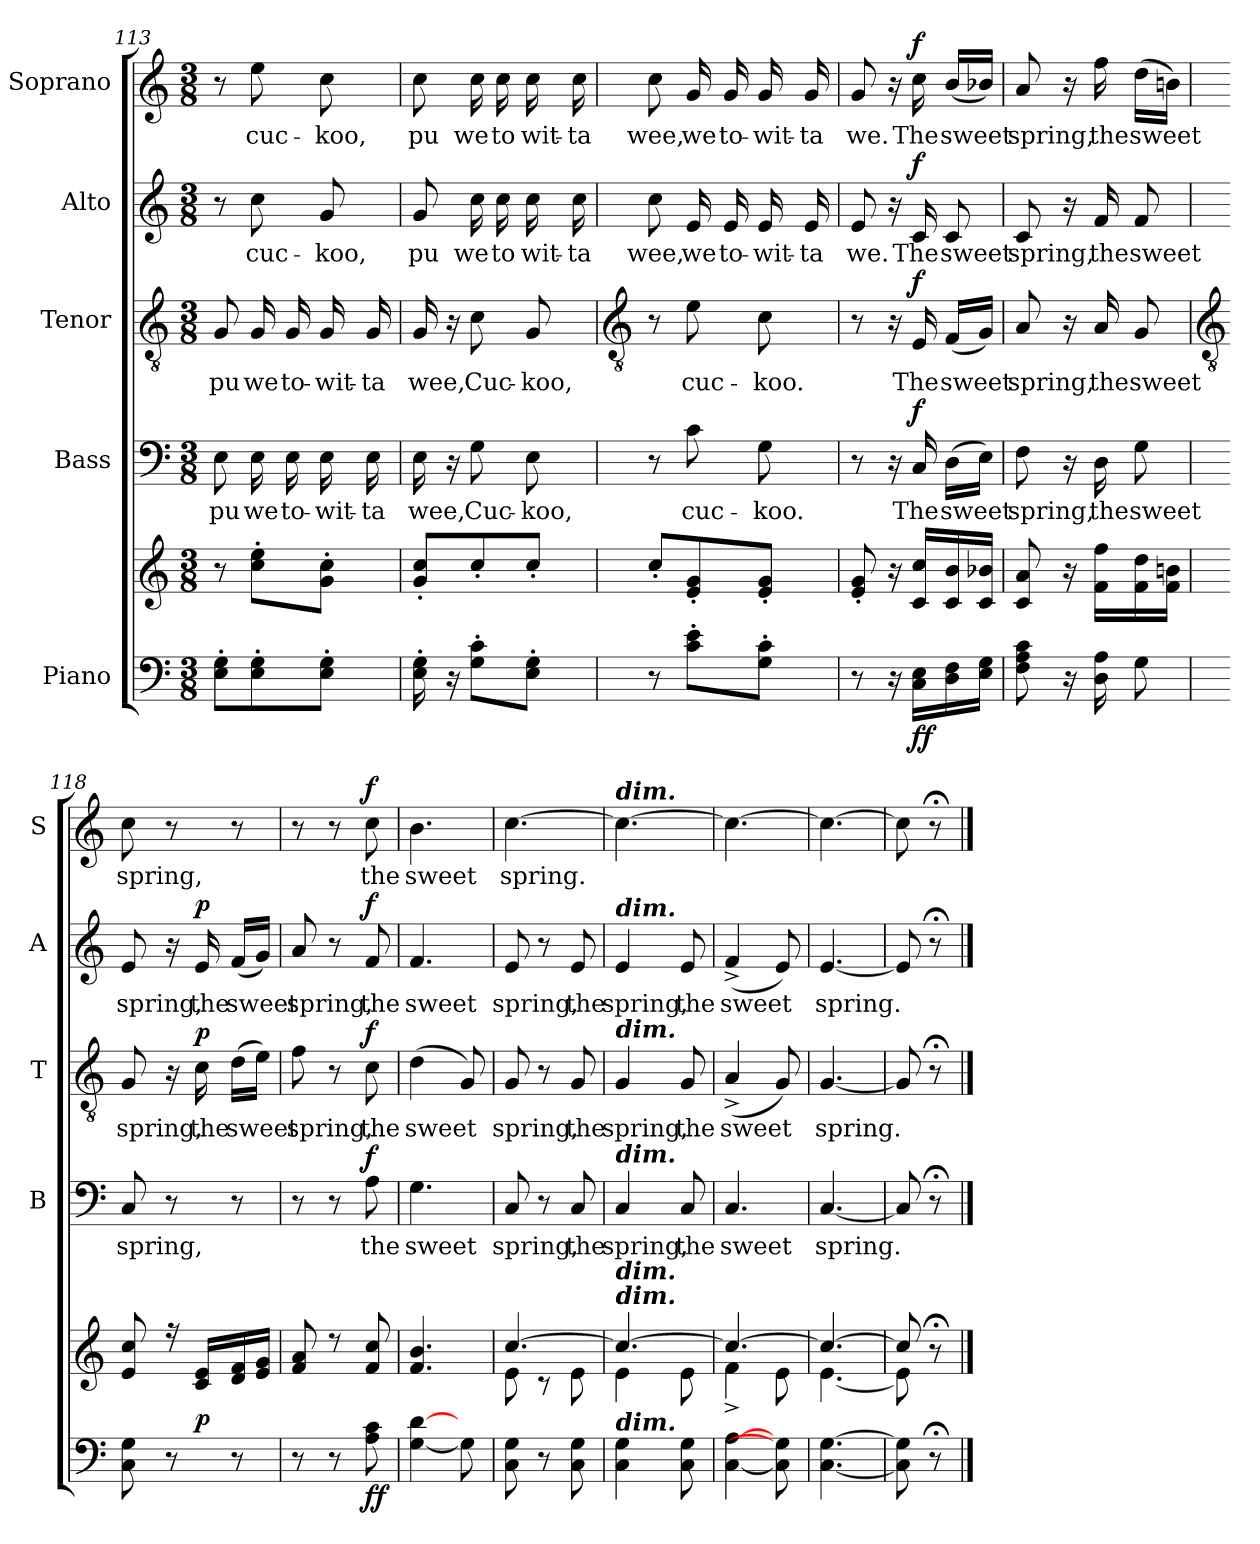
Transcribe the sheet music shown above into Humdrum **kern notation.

**kern	**kern	**dynam	**kern	**text	**dynam	**kern	**text	**dynam	**kern	**text	**dynam	**kern	**text	**dynam
*part5	*part5	*part5	*part4	*part4	*part4	*part3	*part3	*part3	*part2	*part2	*part2	*part1	*part1	*part1
*staff6	*staff5	*staff5/6	*staff4	*staff4	*staff4	*staff3	*staff3	*staff3	*staff2	*staff2	*staff2	*staff1	*staff1	*staff1
*I"Piano	*	*	*I"Bass	*	*	*I"Tenor	*	*	*I"Alto	*	*	*I"Soprano	*	*
*	*	*	*I'B	*	*	*I'T	*	*	*I'A	*	*	*I'S	*	*
*clefF4	*clefG2	*	*clefF4	*	*	*clefGv2	*	*	*clefG2	*	*	*clefG2	*	*
*k[]	*k[]	*	*k[]	*	*	*k[]	*	*	*k[]	*	*	*k[]	*	*
*C:	*C:	*	*C:	*	*	*C:	*	*	*C:	*	*	*C:	*	*
*M3/8	*M3/8	*	*M3/8	*	*	*M3/8	*	*	*M3/8	*	*	*M3/8	*	*
=113	=113	=113	=113	=113	=113	=113	=113	=113	=113	=113	=113	=113	=113	=113
!	!	!	!	!LO:LY:b	!	!	!LO:LY:b	!	!	!	!	!	!	!
8E' 8G'L	8r	.	8E	pu	.	8G	pu	.	8r	.	.	8r	.	.
!	!	!	!	!LO:LY:b	!	!	!LO:LY:b	!	!	!LO:LY:b	!	!	!LO:LY:b	!
8E' 8G'	8cc' 8ee'L	.	16E	we	.	16G	we	.	8cc	cuc-	.	8ee	cuc-	.
!	!	!	!	!LO:LY:b	!	!	!LO:LY:b	!	!	!	!	!	!	!
.	.	.	16E	to-	.	16G	to-	.	.	.	.	.	.	.
!	!	!	!	!LO:LY:b	!	!	!LO:LY:b	!	!	!LO:LY:b	!	!	!LO:LY:b	!
8E' 8G'J	8g' 8cc'J	.	16E	-wit-	.	16G	-wit-	.	8g	-koo,	.	8cc	-koo,	.
!	!	!	!	!LO:LY:b	!	!	!LO:LY:b	!	!	!	!	!	!	!
.	.	.	16E	-ta	.	16G	-ta	.	.	.	.	.	.	.
=114	=114	=114	=114	=114	=114	=114	=114	=114	=114	=114	=114	=114	=114	=114
!	!	!	!	!LO:LY:b	!	!	!LO:LY:b	!	!	!LO:LY:b	!	!	!LO:LY:b	!
16E' 16G'	8g' 8cc'L	.	16E	wee,	.	16G	wee,	.	8g	pu	.	8cc	pu	.
16r	.	.	16r	.	.	16r	.	.	.	.	.	.	.	.
!	!	!	!	!LO:LY:b	!	!	!LO:LY:b	!	!	!LO:LY:b	!	!	!LO:LY:b	!
8G' 8c'L	8cc'	.	8G	Cuc-	.	8c	Cuc-	.	16cc	we	.	16cc	we	.
!	!	!	!	!	!	!	!	!	!	!LO:LY:b	!	!	!LO:LY:b	!
.	.	.	.	.	.	.	.	.	16cc	to	.	16cc	to	.
!	!	!	!	!LO:LY:b	!	!	!LO:LY:b	!	!	!LO:LY:b	!	!	!LO:LY:b	!
8E' 8G'J	8cc'J	.	8E	-koo,	.	8G	-koo,	.	16cc	wit-	.	16cc	wit-	.
!	!	!	!	!	!	!	!	!	!	!LO:LY:b	!	!	!LO:LY:b	!
.	.	.	.	.	.	.	.	.	16cc	-ta	.	16cc	-ta	.
!!LO:LB:g=z
=115	=115	=115	=115	=115	=115	=115	=115	=115	=115	=115	=115	=115	=115	=115
*	*	*	*	*	*	*clefGv2	*	*	*	*	*	*	*	*
!	!	!	!	!	!	!	!	!	!	!LO:LY:b	!	!	!LO:LY:b	!
8r	8cc'L	.	8r	.	.	8r	.	.	8cc	wee,	.	8cc	wee,	.
!	!	!	!	!LO:LY:b	!	!	!LO:LY:b	!	!	!LO:LY:b	!	!	!LO:LY:b	!
8c' 8e'L	8e' 8g'	.	8c	cuc-	.	8e	cuc-	.	16e	we	.	16g	we	.
!	!	!	!	!	!	!	!	!	!	!LO:LY:b	!	!	!LO:LY:b	!
.	.	.	.	.	.	.	.	.	16e	to-	.	16g	to-	.
!	!	!	!	!LO:LY:b	!	!	!LO:LY:b	!	!	!LO:LY:b	!	!	!LO:LY:b	!
8G' 8c'J	8e' 8g'J	.	8G	-koo.	.	8c	-koo.	.	16e	-wit-	.	16g	-wit-	.
!	!	!	!	!	!	!	!	!	!	!LO:LY:b	!	!	!LO:LY:b	!
.	.	.	.	.	.	.	.	.	16e	-ta	.	16g	-ta	.
=116	=116	=116	=116	=116	=116	=116	=116	=116	=116	=116	=116	=116	=116	=116
!	!	!	!	!	!	!	!	!	!	!LO:LY:b	!	!	!LO:LY:b	!
8r	8e' 8g'	.	8r	.	.	8r	.	.	8e	we.	.	8g	we.	.
16r	16r	.	16r	.	.	16r	.	.	16r	.	.	16r	.	.
!	!	!LO:DY:b=2	!	!LO:LY:b	!	!	!LO:LY:b	!	!	!LO:LY:b	!	!	!LO:LY:b	!
!	!	!LO:DY:n=1:b	!	!	!LO:DY:b	!	!	!LO:DY:b	!	!	!LO:DY:b	!	!	!LO:DY:b
16C 16ELL	16c 16ccLL	f f	16C	The	f	16E	The	f	16c	The	f	16cc	The	f
!	!	!	!	!LO:LY:b	!	!	!LO:LY:b	!	!	!LO:LY:b	!	!	!LO:LY:b	!
16D 16F	16c/ 16b/	.	(>16DLL	sweet	.	(<16FLL	sweet	.	8c	sweet	.	(<16b/LL	sweet	.
16E 16GJJ	16c/ 16b-X/JJ	.	16EJJ)	.	.	16GJJ)	.	.	.	.	.	16b-X/JJ)	.	.
=117	=117	=117	=117	=117	=117	=117	=117	=117	=117	=117	=117	=117	=117	=117
!	!	!	!	!LO:LY:b	!	!	!LO:LY:b	!	!	!LO:LY:b	!	!	!LO:LY:b	!
8F 8A 8c	8c 8a	.	8F	spring,	.	8A	spring,	.	8c	spring,	.	8a	spring,	.
16r	16r	.	16r	.	.	16r	.	.	16r	.	.	16r	.	.
!	!	!	!	!LO:LY:b	!	!	!LO:LY:b	!	!	!LO:LY:b	!	!	!LO:LY:b	!
16D 16ALL	16f 16ffLL	.	16D	the	.	16A	the	.	16f	the	.	16ff	the	.
!	!	!	!	!LO:LY:b	!	!	!LO:LY:b	!	!	!LO:LY:b	!	!	!LO:LY:b	!
8GJ	16f 16dd	.	8G	sweet	.	8G	sweet	.	8f	sweet	.	(>16ddLL	sweet	.
.	16f 16bnJJ	.	.	.	.	.	.	.	.	.	.	16bnJJ)	.	.
!!LO:LB:g=z
=118	=118	=118	=118	=118	=118	=118	=118	=118	=118	=118	=118	=118	=118	=118
*	*	*	*	*	*	*clefGv2	*	*	*	*	*	*	*	*
*	*^	*	*	*	*	*	*	*	*	*	*	*	*	*
!	!	!	!	!	!LO:LY:b	!	!	!LO:LY:b	!	!	!LO:LY:b	!	!	!LO:LY:b	!
8C 8G	8e/ 8cc/	4.ryy	.	8C	spring,	.	8G	spring,	.	8e	spring,	.	8cc	spring,	.
8r	16r	.	.	8r	.	.	16r	.	.	16r	.	.	8r	.	.
!	!	!	!LO:DY:b	!	!	!	!	!LO:LY:b	!LO:DY:b	!	!LO:LY:b	!LO:DY:b	!	!	!
.	16c/ 16e/LL	.	p	.	.	.	16c	the	p	16e	the	p	.	.	.
!	!	!	!	!	!	!	!	!LO:LY:b	!	!	!LO:LY:b	!	!	!	!
8r	16d/ 16f/	.	.	8r	.	.	(>16dLL	sweet	.	(<16fLL	sweet	.	8r	.	.
.	16e/ 16g/JJ	.	.	.	.	.	16eJJ)	.	.	16gJJ)	.	.	.	.	.
=119	=119	=119	=119	=119	=119	=119	=119	=119	=119	=119	=119	=119	=119	=119	=119
!	!	!	!	!	!	!	!	!LO:LY:b	!	!	!LO:LY:b	!	!	!	!
8r	8f/ 8a/	4.ryy	.	8r	.	.	8f	spring,	.	8a	spring,	.	8r	.	.
8r	8r	.	.	8r	.	.	8r	.	.	8r	.	.	8r	.	.
!	!	!	!LO:DY:b=2	!	!LO:LY:b	!	!	!LO:LY:b	!	!	!LO:LY:b	!	!	!LO:LY:b	!
!	!	!	!LO:DY:n=1:b	!	!	!LO:DY:b	!	!	!LO:DY:b	!	!	!LO:DY:b	!	!	!LO:DY:b
8A 8c	8f/ 8cc/	.	f f	8A	the	f	8c	the	f	8f	the	f	8cc	the	f
=120	=120	=120	=120	=120	=120	=120	=120	=120	=120	=120	=120	=120	=120	=120	=120
!	!	!	!	!	!LO:LY:b	!	!	!LO:LY:b	!	!	!LO:LY:b	!	!	!LO:LY:b	!
[4G [4d	4.f/ 4.b/	4.ryy	.	4.G	sweet	.	(<4d	sweet	.	4.f	sweet	.	4.b	sweet	.
8G]	.	.	.	.	.	.	8G)	.	.	.	.	.	.	.	.
=121	=121	=121	=121	=121	=121	=121	=121	=121	=121	=121	=121	=121	=121	=121	=121
!	!	!	!	!	!LO:LY:b	!	!	!LO:LY:b	!	!	!LO:LY:b	!	!	!LO:LY:b	!
8C 8G	[4.cc/	8e\	.	8C	spring,	.	8G	spring,	.	8e	spring,	.	[4.cc	spring.	.
8r	.	8r	.	8r	.	.	8r	.	.	8r	.	.	.	.	.
!	!	!	!	!	!LO:LY:b	!	!	!LO:LY:b	!	!	!LO:LY:b	!	!	!	!
8C 8G	.	8e\	.	8C	the	.	8G	the	.	8e	the	.	.	.	.
=122	=122	=122	=122	=122	=122	=122	=122	=122	=122	=122	=122	=122	=122	=122	=122
!	!	!	!	!	!	!	!	!	!	!	!	!	!LO:TX:a:Bi:t=dim.	!	!
!	!	!	!	!	!	!	!	!	!	!LO:TX:a:Bi:t=dim.	!	!	!	!	!
!	!	!	!	!	!	!	!LO:TX:a:Bi:t=dim.	!	!	!	!	!	!	!	!
!	!	!	!	!LO:TX:a:Bi:t=dim.	!	!	!	!	!	!	!	!	!	!	!
!	!LO:TX:a:Bi:t=dim.	!	!	!	!	!	!	!	!	!	!	!	!	!	!
!	!LO:TX:a:Bi:t=dim.	!	!	!	!	!	!	!	!	!	!	!	!	!	!
!LO:TX:a:Bi:t=dim.	!	!	!	!	!	!	!	!	!	!	!	!	!	!	!
!	!	!	!	!	!LO:LY:b	!	!	!LO:LY:b	!	!	!LO:LY:b	!	!	!	!
4C 4G	4.cc/_	4e\	.	4C	spring,	.	4G	spring,	.	4e	spring,	.	4.cc_	.	.
!	!	!	!	!	!LO:LY:b	!	!	!LO:LY:b	!	!	!LO:LY:b	!	!	!	!
8C 8G	.	8e\	.	8C	the	.	8G	the	.	8e	the	.	.	.	.
=123	=123	=123	=123	=123	=123	=123	=123	=123	=123	=123	=123	=123	=123	=123	=123
!	!	!	!	!	!LO:LY:b	!	!	!LO:LY:b	!	!	!LO:LY:b	!	!	!	!
[4C [4A	4.cc/_	4f^\	.	4.C	sweet	.	(<4A^	sweet	.	(<4f^	sweet	.	4.cc_	.	.
8C] 8G]	.	8e\	.	.	.	.	8G)	.	.	8e)	.	.	.	.	.
=124	=124	=124	=124	=124	=124	=124	=124	=124	=124	=124	=124	=124	=124	=124	=124
!	!	!	!	!	!LO:LY:b	!	!	!LO:LY:b	!	!	!LO:LY:b	!	!	!	!
[4.C [4.G	4.cc/_	[4.e\	.	[4.C	spring.	.	[4.G	spring.	.	[4.e	spring.	.	4.cc_	.	.
=125	=125	=125	=125	=125	=125	=125	=125	=125	=125	=125	=125	=125	=125	=125	=125
8C] 8G]	8cc/]	8e\]	.	8C]	.	.	8G]	.	.	8e]	.	.	8cc]	.	.
8r;<	8r;<	8ryy	.	8r;<	.	.	8r;<	.	.	8r;<	.	.	8r;<	.	.
*	*v	*v	*	*	*	*	*	*	*	*	*	*	*	*	*
==	==	==	==	==	==	==	==	==	==	==	==	==	==	==
*-	*-	*-	*-	*-	*-	*-	*-	*-	*-	*-	*-	*-	*-	*-
